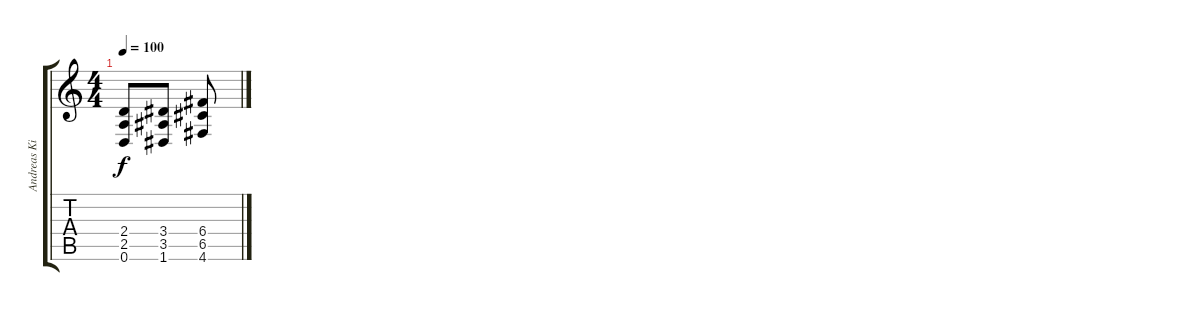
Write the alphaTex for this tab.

\track ("Andreas Kisser" "Andreas Ki") {instrument distortionguitar}
\staff {score tabs}
\tuning (D4 A3 F3 C3 G2 D2) {hide}
\ts (4 4)
\tempo 100
\clef g2
\ks c
(2.4 2.5 0.6).8{dy f} (3.4 3.5 1.6).8 (6.4 6.5 4.6).8
